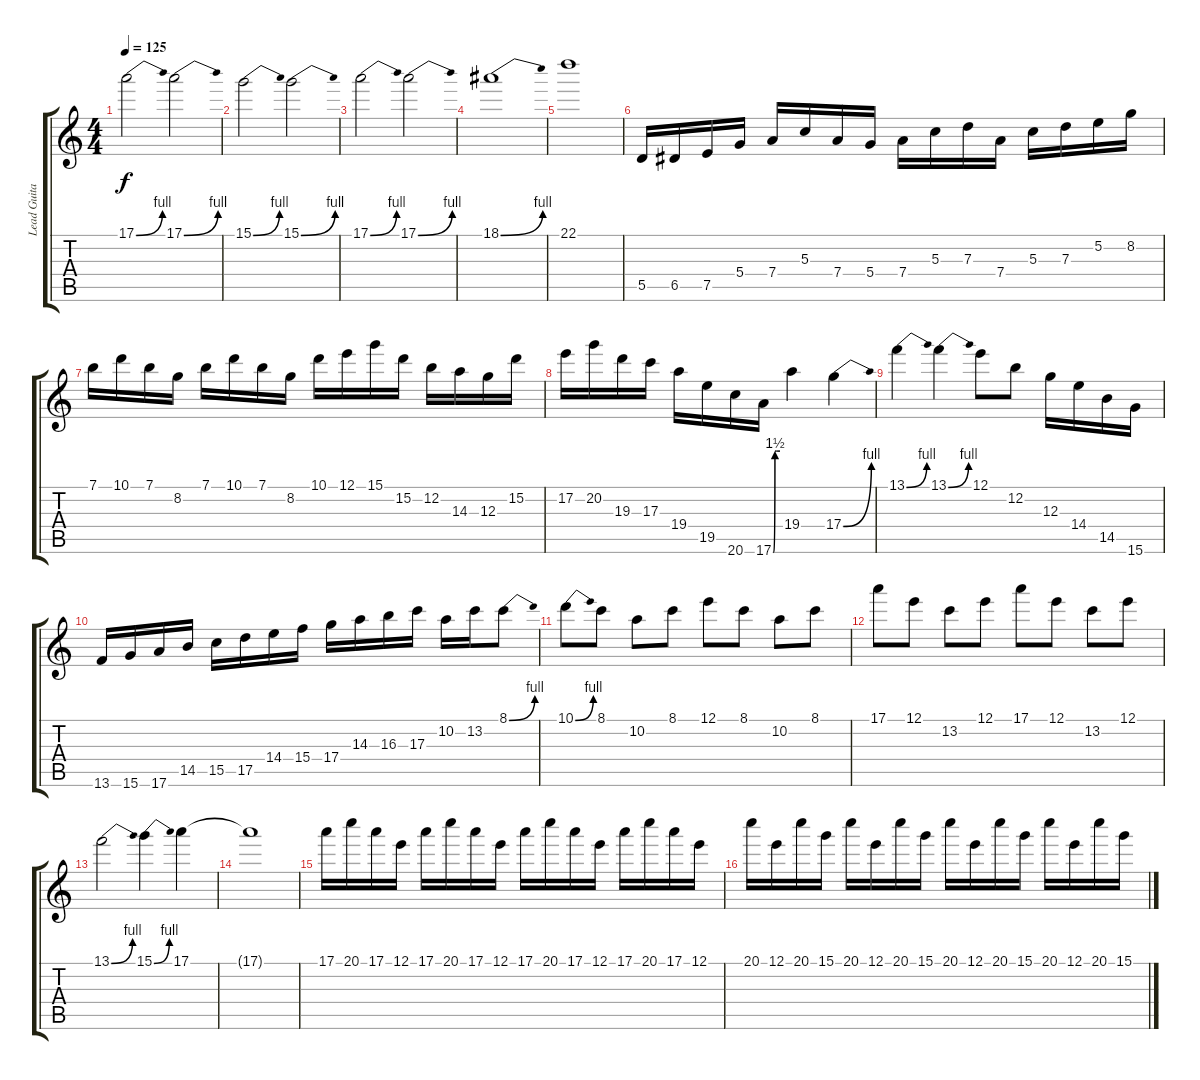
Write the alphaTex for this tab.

\track ("Lead Guitar" "Lead Guita") {instrument distortionguitar}
\staff {score tabs}
\tuning (E4 B3 G3 D3 A2 E2) {hide}
\ts (4 4)
\tempo 125
\clef g2
\ks c
17.1{be (bend 0 0 60 4)}.2{dy f} 17.1{be (bend 0 0 60 4)}.2 |
15.1{be (bend 0 0 60 4)}.2 15.1{be (bend 0 0 60 4)}.2 |
17.1{be (bend 0 0 60 4)}.2 17.1{be (bend 0 0 60 4)}.2 |
18.1{be (bend 0 0 60 4)}.1 |
22.1.1 |
5.5.16 6.5.16 7.5.16 5.4.16 7.4.16 5.3.16 7.4.16 5.4.16 7.4.16 5.3.16 7.3.16 7.4.16 5.3.16 7.3.16 5.2.16 8.2.16 |
7.1.16 10.1.16 7.1.16 8.2.16 7.1.16 10.1.16 7.1.16 8.2.16 10.1.16 12.1.16 15.1.16 15.2.16 12.2.16 14.3.16 12.3.16 15.2.16 |
17.2.16 20.2.16 19.3.16 17.3.16 19.4.16 19.5.16 20.6.16 17.6{be (custom 0 0 15 6 30 6 34 6 60 6)}.16 19.4.4 17.4{be (bend 0 0 60 4)}.4 |
13.1{be (bend 0 0 60 4)}.4 13.1{be (bend 0 0 60 4)}.4 12.1.8 12.2.8 12.3.16 14.4.16 14.5.16 15.6.16 |
13.6.16 15.6.16 17.6.16 14.5.16 15.5.16 17.5.16 14.4.16 15.4.16 17.4.16 14.3.16 16.3.16 17.3.16 10.2.16 13.2.16 8.1{be (bend 0 0 60 4)}.8 |
10.1{be (bend 0 0 60 4)}.8 8.1.8 10.2.8 8.1.8 12.1.8 8.1.8 10.2.8 8.1.8 |
17.1.8 12.1.8 13.2.8 12.1.8 17.1.8 12.1.8 13.2.8 12.1.8 |
13.1{be (bend 0 0 60 4)}.2 15.1{be (bend 0 0 60 4)}.4 17.1.4 |
17.1{t}.1 |
17.1.16 20.1.16 17.1.16 12.1.16 17.1.16 20.1.16 17.1.16 12.1.16 17.1.16 20.1.16 17.1.16 12.1.16 17.1.16 20.1.16 17.1.16 12.1.16 |
20.1.16 12.1.16 20.1.16 15.1.16 20.1.16 12.1.16 20.1.16 15.1.16 20.1.16 12.1.16 20.1.16 15.1.16 20.1.16 12.1.16 20.1.16 15.1.16
